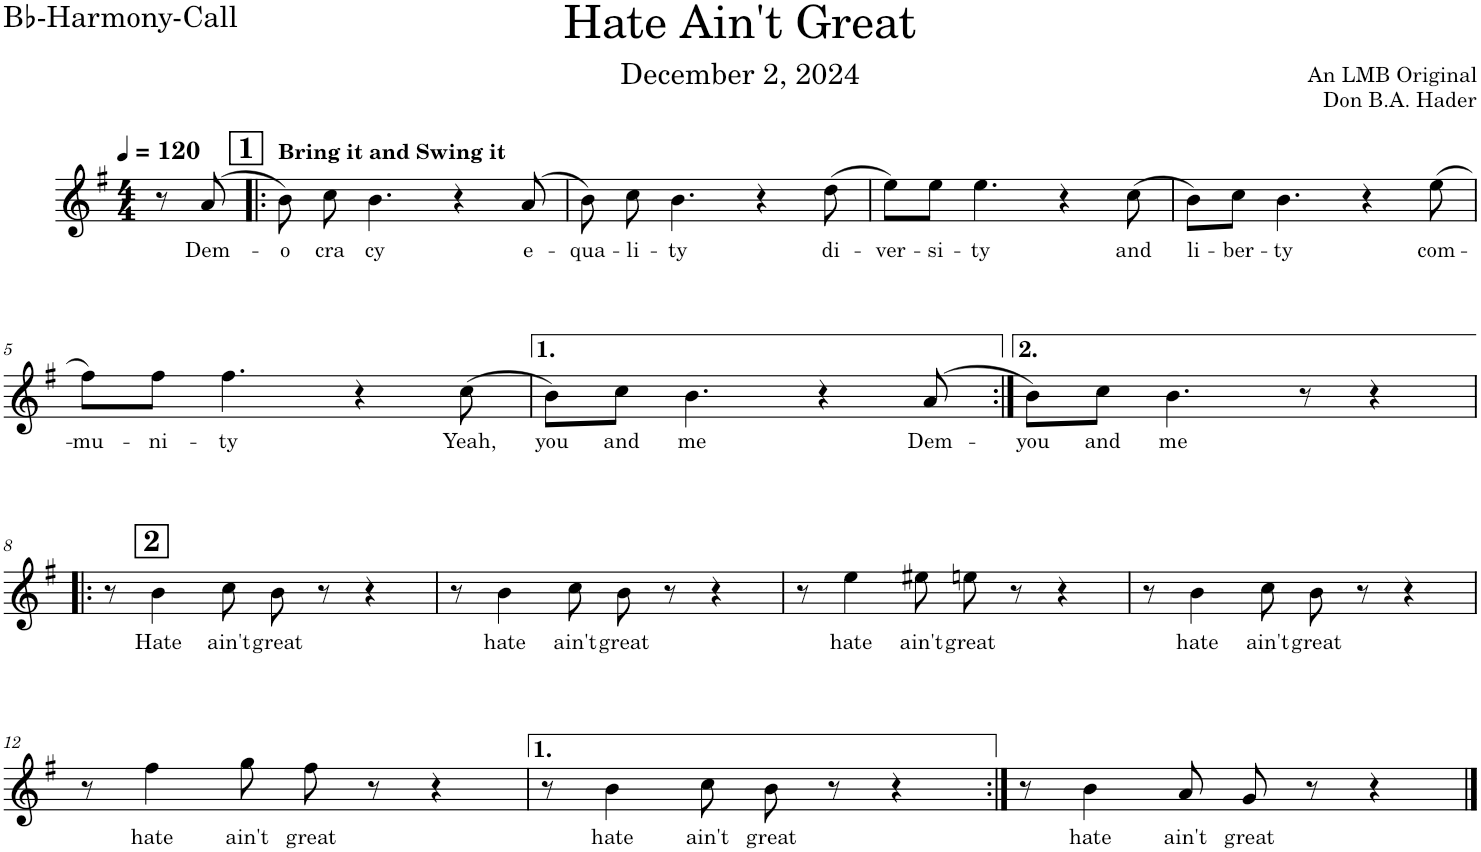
**kern	**text
*part1	*part1
*staff1	*staff1
*I"Tenor Saxophone 2	*
*I'T. Sax. 2	*
*clefG2	*
*Trd8c14	*
*k[f#]	*
*M4/4	*
*MM120	*
=	=
8r	.
!	!LO:LY:b
(8a/	Dem-
!!LO:REH:place=s1:a:B:cj:fs=14:t=1
=1!|:	=1!|:
!LO:TX:a:B:t=Bring it and Swing it	!
!	!LO:LY:b
8b\)	-o
!	!LO:LY:b
8cc\	-cra
!	!LO:LY:b
4.b\	-cy
4r	.
!	!LO:LY:b
(8a/	e-
=2	=2
!	!LO:LY:b
8b\)	-qua-
!	!LO:LY:b
8cc\	-li-
!	!LO:LY:b
4.b\	-ty
4r	.
!	!LO:LY:b
(8dd\	di-
=3	=3
!	!LO:LY:b
8ee\L)	-ver-
!	!LO:LY:b
8ee\J	-si-
!	!LO:LY:b
4.ee\	-ty
4r	.
!	!LO:LY:b
(8cc\	and
=4	=4
!	!LO:LY:b
8b\L)	li-
!	!LO:LY:b
8cc\J	-ber-
!	!LO:LY:b
4.b\	-ty
4r	.
!	!LO:LY:b
(8ee\	com-
!!LO:LB:g=z
=5	=5
!	!LO:LY:b
8ff#\L)	-mu-
!	!LO:LY:b
8ff#\J	-ni-
!	!LO:LY:b
4.ff#\	-ty
4r	.
!	!LO:LY:b
(8cc\	Yeah,
=6	=6
!	!LO:LY:b
8b\L)	you
!	!LO:LY:b
8cc\J	and
!	!LO:LY:b
4.b\	me
4r	.
!	!LO:LY:b
(>8a/	Dem-
=7:|!	=7:|!
!	!LO:LY:b
8b\L)	-you
!	!LO:LY:b
8cc\J	and
!	!LO:LY:b
4.b\	me
8r	.
4r	.
!!LO:LB:g=z
!!LO:REH:place=s1:a:B:cj:fs=14:t=2:qo=0.5
=8!|:	=8!|:
8r	.
!	!LO:LY:b
4b\	Hate
!	!LO:LY:b
8cc\	ain't
!	!LO:LY:b
8b\	great
8r	.
4r	.
=9	=9
8r	.
!	!LO:LY:b
4b\	hate
!	!LO:LY:b
8cc\	ain't
!	!LO:LY:b
8b\	great
8r	.
4r	.
=10	=10
8r	.
!	!LO:LY:b
4ee\	hate
!	!LO:LY:b
8ee#X\	ain't
!	!LO:LY:b
8een\	great
8r	.
4r	.
=11	=11
8r	.
!	!LO:LY:b
4b\	hate
!	!LO:LY:b
8cc\	ain't
!	!LO:LY:b
8b\	great
8r	.
4r	.
!!LO:LB:g=z
=12	=12
8r	.
!	!LO:LY:b
4ff#\	hate
!	!LO:LY:b
8gg\	ain't
!	!LO:LY:b
8ff#\	great
8r	.
4r	.
=13	=13
8r	.
!	!LO:LY:b
4b\	hate
!	!LO:LY:b
8cc\	ain't
!	!LO:LY:b
8b\	great
8r	.
4r	.
=14:|!	=14:|!
8r	.
!	!LO:LY:b
4b\	hate
!	!LO:LY:b
8a/	ain't
!	!LO:LY:b
8g/	great
8r	.
4r	.
==	==
*-	*-
